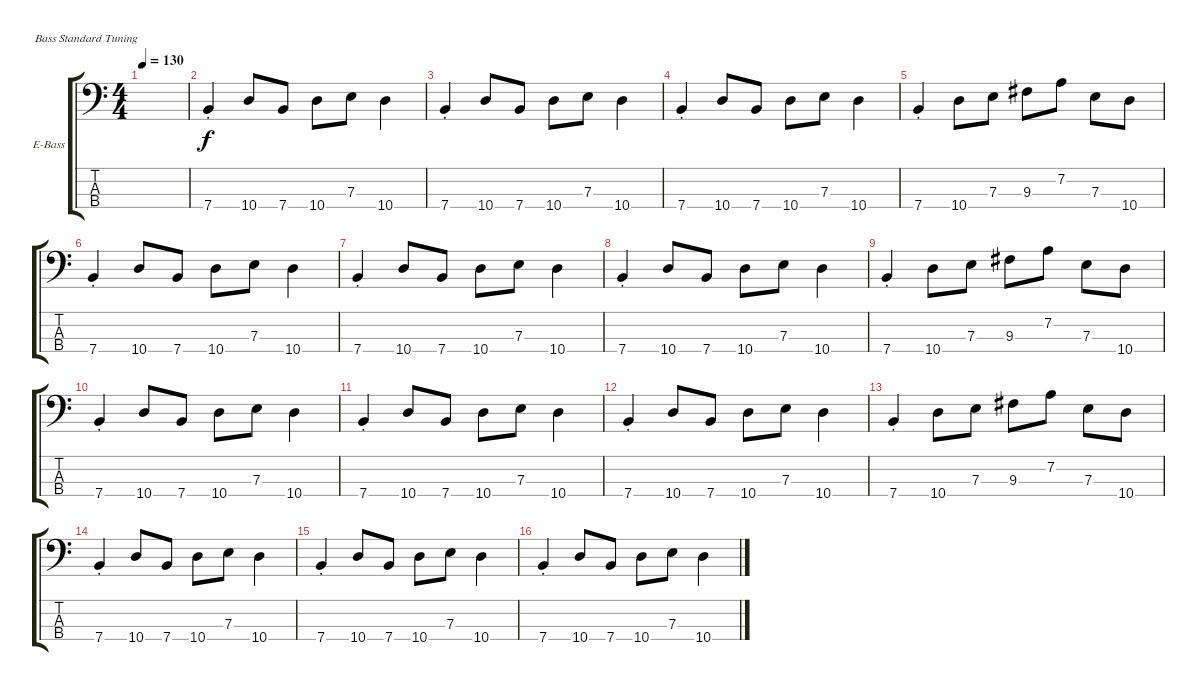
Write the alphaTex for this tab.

\defaultSystemsLayout 4
\bracketExtendMode groupsimilarinstruments
\firstSystemTrackNameOrientation horizontal
\otherSystemsTrackNameOrientation horizontal
\track ("O`Malley" "E-Bass") {instrument electricbassfinger}
\staff {score tabs}
\tuning (G2 D2 A1 E1)
\ts (4 4)
\tempo 130
\clef f4
\ks c
|
7.4{st}.4 10.4.8 7.4.8 10.4.8 7.3.8 10.4.4 |
7.4{st}.4 10.4.8 7.4.8 10.4.8 7.3.8 10.4.4 |
7.4{st}.4 10.4.8 7.4.8 10.4.8 7.3.8 10.4.4 |
7.4{st}.4 10.4.8 7.3.8 9.3.8 7.2.8 7.3.8 10.4.8 |
7.4{st}.4 10.4.8 7.4.8 10.4.8 7.3.8 10.4.4 |
7.4{st}.4 10.4.8 7.4.8 10.4.8 7.3.8 10.4.4 |
7.4{st}.4 10.4.8 7.4.8 10.4.8 7.3.8 10.4.4 |
7.4{st}.4 10.4.8 7.3.8 9.3.8 7.2.8 7.3.8 10.4.8 |
7.4{st}.4 10.4.8 7.4.8 10.4.8 7.3.8 10.4.4 |
7.4{st}.4 10.4.8 7.4.8 10.4.8 7.3.8 10.4.4 |
7.4{st}.4 10.4.8 7.4.8 10.4.8 7.3.8 10.4.4 |
7.4{st}.4 10.4.8 7.3.8 9.3.8 7.2.8 7.3.8 10.4.8 |
7.4{st}.4 10.4.8 7.4.8 10.4.8 7.3.8 10.4.4 |
7.4{st}.4 10.4.8 7.4.8 10.4.8 7.3.8 10.4.4 |
7.4{st}.4 10.4.8 7.4.8 10.4.8 7.3.8 10.4.4
